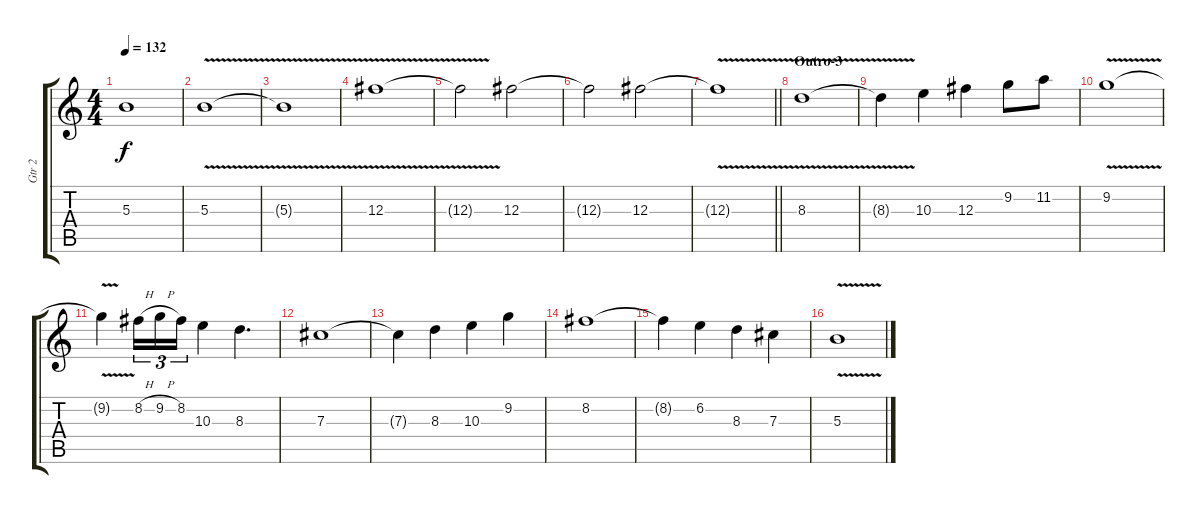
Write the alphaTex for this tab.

\track ("Gtr 2" "Gtr 2") {instrument distortionguitar}
\staff {score tabs}
\tuning (Eb4 Bb3 Gb3 Db3 Ab2 Eb2) {hide}
\ts (4 4)
\tempo 132
\clef g2
\ks c
5.3{t}.1{dy f} |
5.3{v}.1 |
5.3{t}.1 |
12.3{v}.1 |
12.3{t}.2 12.3.2 |
12.3{t}.2 12.3.2 |
\barLineRight lightlight
12.3{v t}.1 |
\section ("" "Outro-3")
8.3{v}.1{volume 10} |
8.3{t}.4 10.3.4 12.3.4 9.2.8 11.2.8 |
9.2{v}.1 |
9.2{t}.4 8.2{h}.16{tu (3 2)} 9.2{h}.16{tu (3 2)} 8.2.16{tu (3 2)} 10.3.4 8.3.4{d} |
7.3.1 |
7.3{t}.4 8.3.4 10.3.4 9.2.4 |
8.2.1{volume 6} |
8.2{t}.4 6.2.4 8.3.4 7.3.4 |
5.3{v}.1
